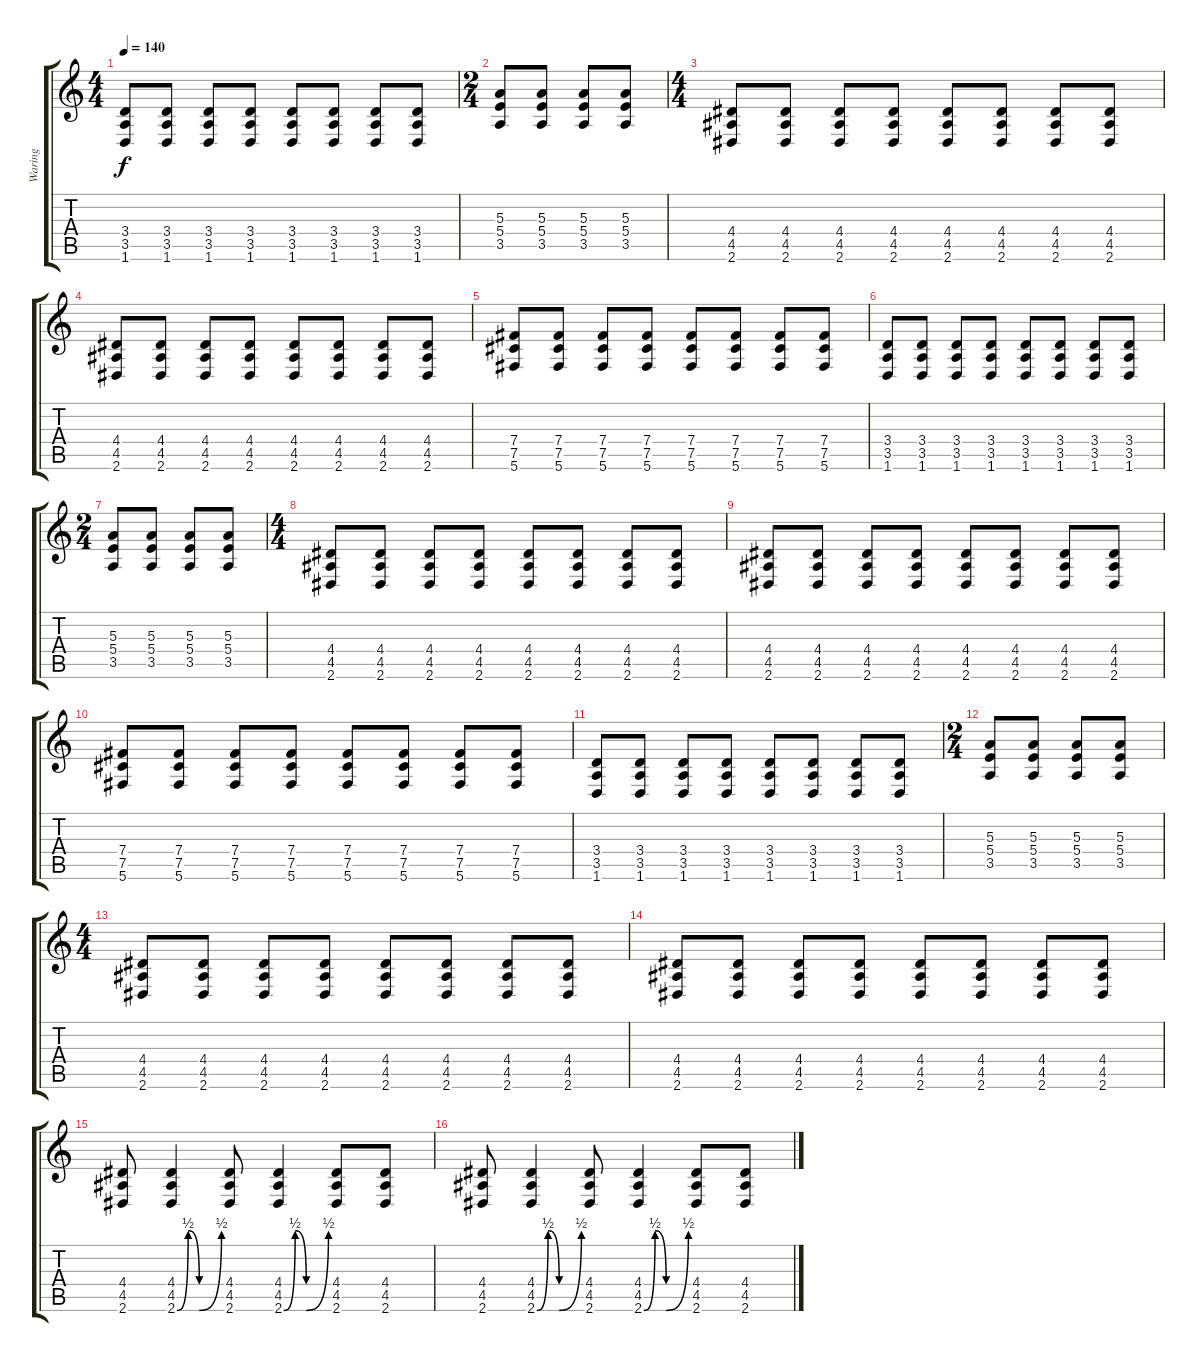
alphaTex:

\track ("Waring" "Waring") {instrument distortionguitar}
\staff {score tabs}
\tuning (Db4 Ab3 E3 B2 Gb2 Db2) {hide}
\ts (4 4)
\tempo 140
\clef g2
\ks c
(3.4 3.5 1.6).8{dy f} (3.4 3.5 1.6).8 (3.4 3.5 1.6).8 (3.4 3.5 1.6).8 (3.4 3.5 1.6).8 (3.4 3.5 1.6).8 (3.4 3.5 1.6).8 (3.4 3.5 1.6).8 |
\ts (2 4)
(5.3 5.4 3.5).8 (5.3 5.4 3.5).8 (5.3 5.4 3.5).8 (5.3 5.4 3.5).8 |
\ts (4 4)
(4.4 4.5 2.6).8 (4.4 4.5 2.6).8 (4.4 4.5 2.6).8 (4.4 4.5 2.6).8 (4.4 4.5 2.6).8 (4.4 4.5 2.6).8 (4.4 4.5 2.6).8 (4.4 4.5 2.6).8 |
(4.4 4.5 2.6).8 (4.4 4.5 2.6).8 (4.4 4.5 2.6).8 (4.4 4.5 2.6).8 (4.4 4.5 2.6).8 (4.4 4.5 2.6).8 (4.4 4.5 2.6).8 (4.4 4.5 2.6).8 |
(7.4 7.5 5.6).8 (7.4 7.5 5.6).8 (7.4 7.5 5.6).8 (7.4 7.5 5.6).8 (7.4 7.5 5.6).8 (7.4 7.5 5.6).8 (7.4 7.5 5.6).8 (7.4 7.5 5.6).8 |
(3.4 3.5 1.6).8 (3.4 3.5 1.6).8 (3.4 3.5 1.6).8 (3.4 3.5 1.6).8 (3.4 3.5 1.6).8 (3.4 3.5 1.6).8 (3.4 3.5 1.6).8 (3.4 3.5 1.6).8 |
\ts (2 4)
(5.3 5.4 3.5).8 (5.3 5.4 3.5).8 (5.3 5.4 3.5).8 (5.3 5.4 3.5).8 |
\ts (4 4)
(4.4 4.5 2.6).8 (4.4 4.5 2.6).8 (4.4 4.5 2.6).8 (4.4 4.5 2.6).8 (4.4 4.5 2.6).8 (4.4 4.5 2.6).8 (4.4 4.5 2.6).8 (4.4 4.5 2.6).8 |
(4.4 4.5 2.6).8 (4.4 4.5 2.6).8 (4.4 4.5 2.6).8 (4.4 4.5 2.6).8 (4.4 4.5 2.6).8 (4.4 4.5 2.6).8 (4.4 4.5 2.6).8 (4.4 4.5 2.6).8 |
(7.4 7.5 5.6).8 (7.4 7.5 5.6).8 (7.4 7.5 5.6).8 (7.4 7.5 5.6).8 (7.4 7.5 5.6).8 (7.4 7.5 5.6).8 (7.4 7.5 5.6).8 (7.4 7.5 5.6).8 |
(3.4 3.5 1.6).8 (3.4 3.5 1.6).8 (3.4 3.5 1.6).8 (3.4 3.5 1.6).8 (3.4 3.5 1.6).8 (3.4 3.5 1.6).8 (3.4 3.5 1.6).8 (3.4 3.5 1.6).8 |
\ts (2 4)
(5.3 5.4 3.5).8 (5.3 5.4 3.5).8 (5.3 5.4 3.5).8 (5.3 5.4 3.5).8 |
\ts (4 4)
(4.4 4.5 2.6).8 (4.4 4.5 2.6).8 (4.4 4.5 2.6).8 (4.4 4.5 2.6).8 (4.4 4.5 2.6).8 (4.4 4.5 2.6).8 (4.4 4.5 2.6).8 (4.4 4.5 2.6).8 |
(4.4 4.5 2.6).8 (4.4 4.5 2.6).8 (4.4 4.5 2.6).8 (4.4 4.5 2.6).8 (4.4 4.5 2.6).8 (4.4 4.5 2.6).8 (4.4 4.5 2.6).8 (4.4 4.5 2.6).8 |
(4.4 4.5 2.6).8 (4.4 4.5 2.6{be (custom 0 0 15 2 30 0 60 2)}).4 (4.4 4.5 2.6).8 (4.4 4.5 2.6{be (custom 0 0 15 2 30 0 60 2)}).4 (4.4 4.5 2.6).8 (4.4 4.5 2.6).8 |
(4.4 4.5 2.6).8 (4.4 4.5 2.6{be (custom 0 0 15 2 30 0 60 2)}).4 (4.4 4.5 2.6).8 (4.4 4.5 2.6{be (custom 0 0 15 2 30 0 60 2)}).4 (4.4 4.5 2.6).8 (4.4 4.5 2.6).8
